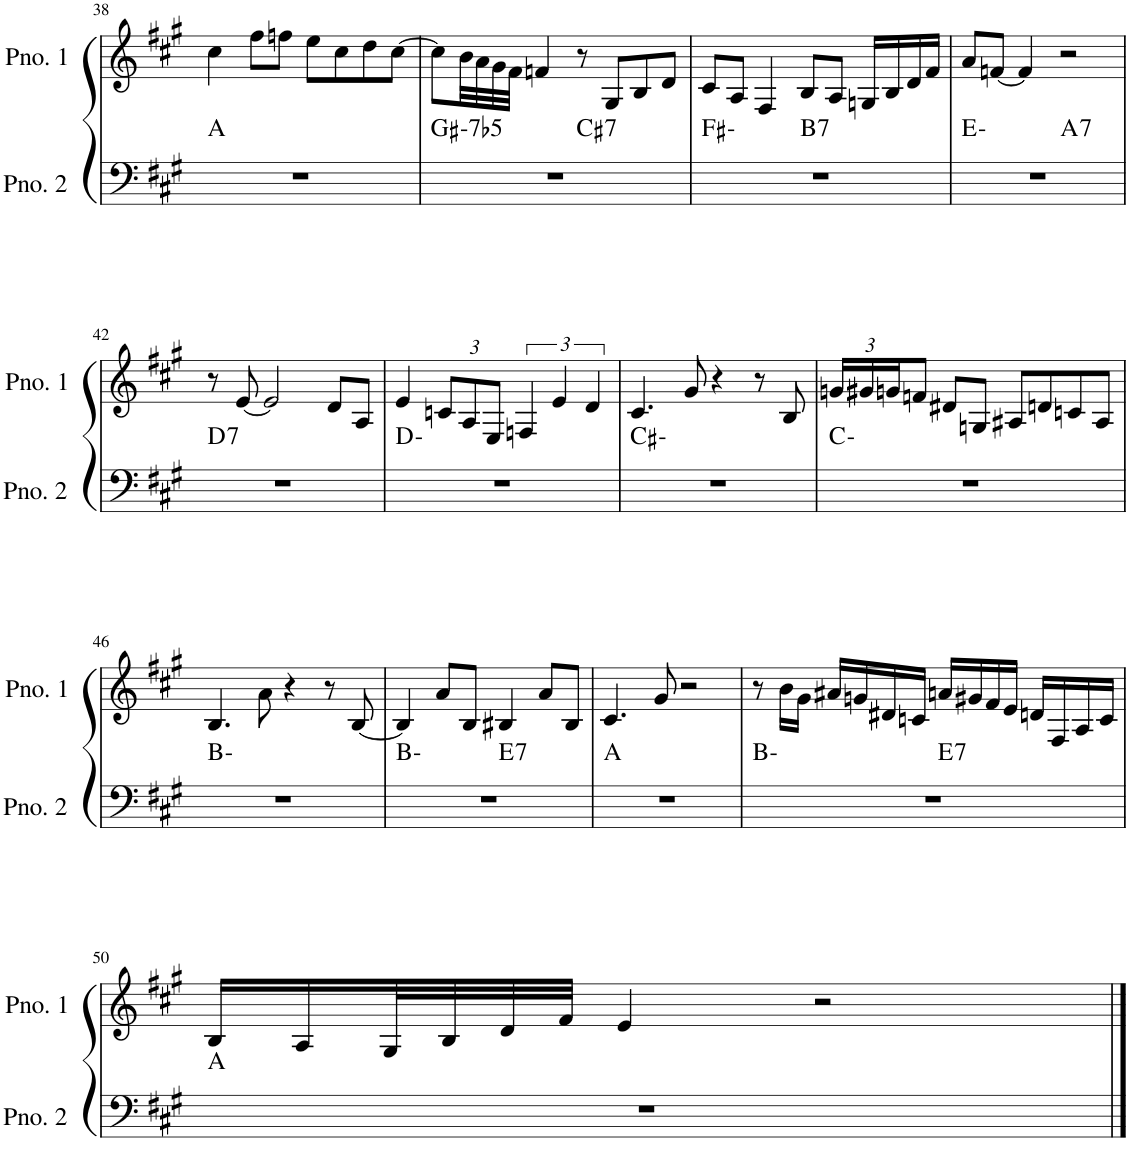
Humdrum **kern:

**kern	**harte	**kern
*part2	*part2	*part1
*staff2	*	*staff1
*I"ピアノ 2	*	*I"ピアノ 1
!!LO:PB:g=z
*clefF4	*	*clefG2
*k[f#c#g#]	*	*k[f#c#g#]
*M4/4	*	*M4/4
=38	=38	=38
1r	A:maj	4cc#\
.	.	8ff#\L
.	.	8ffn\J
.	.	8ee\L
.	.	8cc#\
.	.	8dd\
.	.	[8cc#\J
=39	=39	=39
!	!LO:H:kt=-7b5	!
*^	*	*
1r	2ryy	G#:hdim7	8cc#\L]
.	.	.	32b\LL
.	.	.	32a\
.	.	.	32g#\
.	.	.	32f#\JJJ
.	.	.	4fn/
!	!	!LO:H:kt=7	!
.	2ryy	C#:7	8r
.	.	.	8G#/L
.	.	.	8B/
.	.	.	8d/J
=40	=40	=40	=40
1r	2ryy	F#:min	8c#/L
.	.	.	8A/J
.	.	.	4F#/
!	!	!LO:H:kt=7	!
.	2ryy	B:7	8B/L
.	.	.	8A/J
.	.	.	16Gn/LL
.	.	.	16B/
.	.	.	16d/
.	.	.	16f#/JJ
=41	=41	=41	=41
1r	2ryy	E:min	8a/L
.	.	.	[8fn/J
.	.	.	4f/]
!	!	!LO:H:kt=7	!
.	2ryy	A:7	2r
!!LO:LB:g=z
=42	=42	=42	=42
!	!	!LO:H:kt=7	!
*v	*v	*	*
1r	D:7	8r
.	.	[8e/
.	.	2e/]
.	.	8d/L
.	.	8A/J
=43	=43	=43
1r	D:min	4e/
*	*	*Xbrackettup
.	.	12cn/L
.	.	12A/
.	.	12E/J
*	*	*brackettup
.	.	6Fn/
.	.	6e/
.	.	6d/
=44	=44	=44
1r	C#:min	4.c#/
.	.	8g#/
.	.	4r
.	.	8r
.	.	8B/
=45	=45	=45
*	*	*Xbrackettup
1r	C:min	24gn/LL
.	.	24g#X/
.	.	24gn/J
.	.	8fn/J
.	.	8d#X/L
.	.	8Gn/J
.	.	8A#X/L
.	.	8dn/
.	.	8cn/
.	.	8A#/J
!!LO:LB:g=z
=46	=46	=46
1r	B:min	4.B/
.	.	8a\
.	.	4r
.	.	8r
.	.	[8B/
=47	=47	=47
*^	*	*
1r	2ryy	B:min	4B/]
.	.	.	8a/L
.	.	.	8B/J
!	!	!LO:H:kt=7	!
.	2ryy	E:7	4B#X/
.	.	.	8a/L
.	.	.	8B#/J
*v	*v	*	*
=48	=48	=48
1r	A:maj	4.c#/
.	.	8g#/
.	.	2r
=49	=49	=49
*^	*	*
1r	2ryy	B:min	8r
.	.	.	16b\LL
.	.	.	16g#\JJ
.	.	.	16a#X/LL
.	.	.	16gn/
.	.	.	16d#X/
.	.	.	16cn/JJ
!	!	!LO:H:kt=7	!
.	2ryy	E:7	16an/LL
.	.	.	16g#X/
.	.	.	16f#/
.	.	.	16e/JJ
.	.	.	16dn/LL
.	.	.	16F#/
.	.	.	16A/
.	.	.	16c/JJ
*v	*v	*	*
!!LO:LB:g=z
=50	=50	=50
1r	A:maj	16B/LL
.	.	16A/
.	.	32G#/L
.	.	32B/
.	.	32d/
.	.	32f#/JJJ
.	.	4e/
.	.	2r
==	==	==
*-	*-	*-
